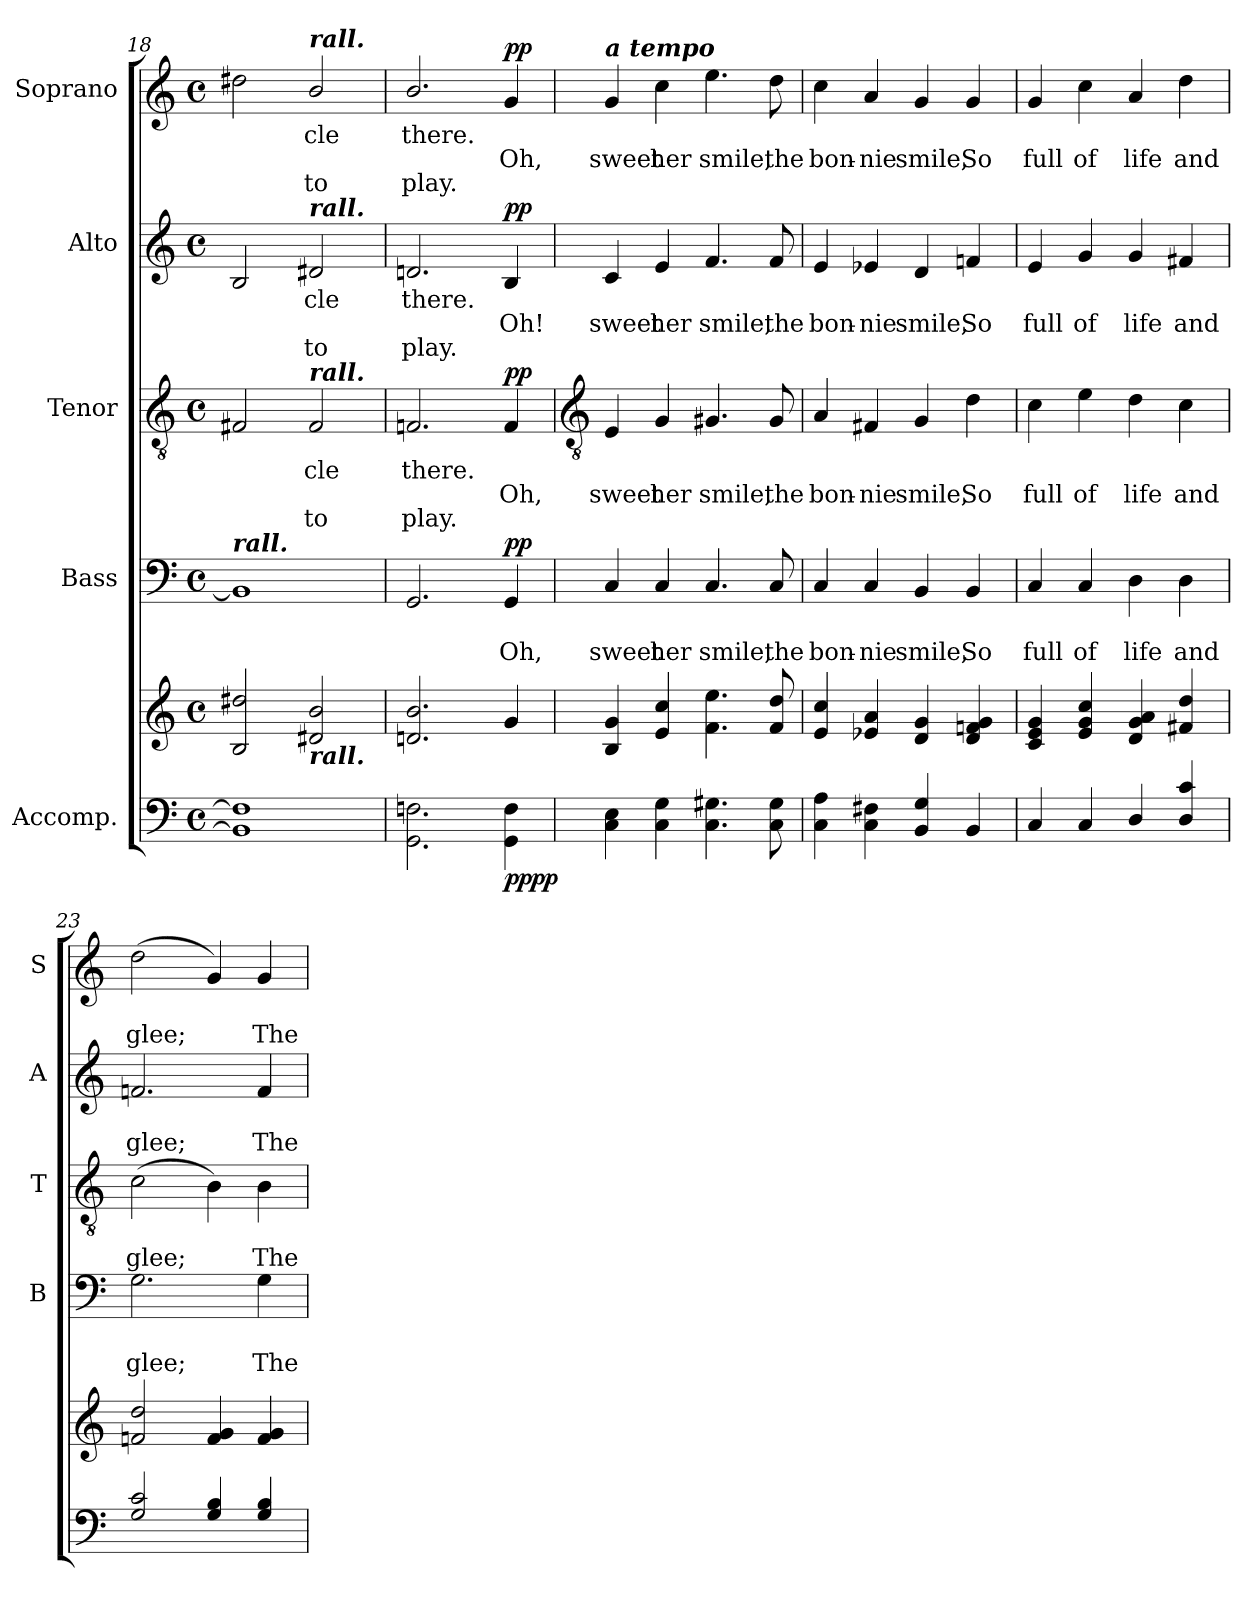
**kern	**kern	**dynam	**kern	**text	**text	**dynam	**kern	**text	**text	**text	**dynam	**kern	**text	**text	**text	**dynam	**kern	**text	**text	**text	**dynam
*part5	*part5	*part5	*part4	*part4	*part4	*part4	*part3	*part3	*part3	*part3	*part3	*part2	*part2	*part2	*part2	*part2	*part1	*part1	*part1	*part1	*part1
*staff6	*staff5	*staff5/6	*staff4	*staff4	*staff4	*staff4	*staff3	*staff3	*staff3	*staff3	*staff3	*staff2	*staff2	*staff2	*staff2	*staff2	*staff1	*staff1	*staff1	*staff1	*staff1
*I"Accomp.	*	*	*I"Bass	*	*	*	*I"Tenor	*	*	*	*	*I"Alto	*	*	*	*	*I"Soprano	*	*	*	*
*	*	*	*I'B	*	*	*	*I'T	*	*	*	*	*I'A	*	*	*	*	*I'S	*	*	*	*
*clefF4	*clefG2	*	*clefF4	*	*	*	*clefGv2	*	*	*	*	*clefG2	*	*	*	*	*clefG2	*	*	*	*
*k[]	*k[]	*	*k[]	*	*	*	*k[]	*	*	*	*	*k[]	*	*	*	*	*k[]	*	*	*	*
*C:	*C:	*	*C:	*	*	*	*C:	*	*	*	*	*C:	*	*	*	*	*C:	*	*	*	*
*M4/4	*M4/4	*	*M4/4	*	*	*	*M4/4	*	*	*	*	*M4/4	*	*	*	*	*M4/4	*	*	*	*
*met(c)	*met(c)	*	*met(c)	*	*	*	*met(c)	*	*	*	*	*met(c)	*	*	*	*	*met(c)	*	*	*	*
=18	=18	=18	=18	=18	=18	=18	=18	=18	=18	=18	=18	=18	=18	=18	=18	=18	=18	=18	=18	=18	=18
*^	*	*	*	*	*	*	*	*	*	*	*	*	*	*	*	*	*	*	*	*	*
!	!	!	!	!LO:TX:a:Bi:t=rall.	!	!	!	!	!	!	!	!	!	!	!	!	!	!	!	!	!	!
1ryy	1BB\] 1F#\]	2B 2dd#X	.	1BB]	.	.	.	2F#X	.	.	.	.	2B	.	.	.	.	2dd#X	.	.	.	.
!	!	!	!	!	!	!	!	!	!	!	!	!	!	!	!	!	!	!LO:TX:a:Bi:t=rall.	!	!	!	!
!	!	!	!	!	!	!	!	!	!	!	!	!	!LO:TX:a:Bi:t=rall.	!	!	!	!	!	!	!	!	!
!	!	!	!	!	!	!	!	!LO:TX:a:Bi:t=rall.	!	!	!	!	!	!	!	!	!	!	!	!	!	!
!	!	!LO:TX:b:Bi:t=rall.	!	!	!	!	!	!	!	!	!	!	!	!	!	!	!	!	!	!	!	!
!	!	!	!	!	!	!	!	!	!LO:LY:b	!	!LO:LY:b	!	!	!LO:LY:b	!	!LO:LY:b	!	!	!LO:LY:b	!	!LO:LY:b	!
.	.	2d#X 2b	.	.	.	.	.	2F#	cle	.	to	.	2d#X	cle	.	to	.	2b/	cle	.	to	.
=19	=19	=19	=19	=19	=19	=19	=19	=19	=19	=19	=19	=19	=19	=19	=19	=19	=19	=19	=19	=19	=19	=19
!	!	!	!	!	!	!	!	!	!LO:LY:b	!	!LO:LY:b	!	!	!LO:LY:b	!	!LO:LY:b	!	!	!LO:LY:b	!	!LO:LY:b	!
1ryy	2.GG\ 2.Fn\	2.dn 2.b	.	2.GG	.	.	.	2.Fn	there.	.	play.	.	2.dn	there.	.	play.	.	2.b/	there.	.	play.	.
!	!	!	!LO:DY:b=2	!	!	!LO:LY:b	!	!	!	!LO:LY:b	!	!	!	!	!LO:LY:b	!	!	!	!	!LO:LY:b	!	!
!	!	!	!LO:DY:n=1:b	!	!	!	!LO:DY:b	!	!	!	!	!LO:DY:b	!	!	!	!	!LO:DY:b	!	!	!	!	!LO:DY:b
.	4GG\ 4F\	4g	pp pp	4GG	.	Oh,	pp	4F	.	Oh,	.	pp	4B	.	Oh!	.	pp	4g	.	Oh,	.	pp
!!LO:LB:g=z
=20	=20	=20	=20	=20	=20	=20	=20	=20	=20	=20	=20	=20	=20	=20	=20	=20	=20	=20	=20	=20	=20	=20
*	*	*	*	*	*	*	*	*clefGv2	*	*	*	*	*	*	*	*	*	*	*	*	*	*
!	!	!	!	!	!	!	!	!	!	!	!	!	!	!	!	!	!	!LO:TX:a:Bi:t=a tempo	!	!	!	!
!	!	!	!	!	!	!LO:LY:b	!	!	!	!LO:LY:b	!	!	!	!	!LO:LY:b	!	!	!	!	!LO:LY:b	!	!
4C\ 4E\	1ryy	4B 4g	.	4C/	.	sweet	.	4E	.	sweet	.	.	4c	.	sweet	.	.	4g	.	sweet	.	.
!	!	!	!	!	!	!LO:LY:b	!	!	!	!LO:LY:b	!	!	!	!	!LO:LY:b	!	!	!	!	!LO:LY:b	!	!
4C\ 4G\	.	4e 4cc	.	4C/	.	her	.	4G	.	her	.	.	4e	.	her	.	.	4cc	.	her	.	.
!	!	!	!	!	!	!LO:LY:b	!	!	!	!LO:LY:b	!	!	!	!	!LO:LY:b	!	!	!	!	!LO:LY:b	!	!
4.C\ 4.G#X\	.	4.f 4.ee	.	4.C/	.	smile,	.	4.G#X	.	smile,	.	.	4.f	.	smile,	.	.	4.ee	.	smile,	.	.
!	!	!	!	!	!	!LO:LY:b	!	!	!	!LO:LY:b	!	!	!	!	!LO:LY:b	!	!	!	!	!LO:LY:b	!	!
8C\ 8G#\	.	8f 8dd	.	8C/	.	the	.	8G#	.	the	.	.	8f	.	the	.	.	8dd	.	the	.	.
=21	=21	=21	=21	=21	=21	=21	=21	=21	=21	=21	=21	=21	=21	=21	=21	=21	=21	=21	=21	=21	=21	=21
!	!	!	!	!	!	!LO:LY:b	!	!	!	!LO:LY:b	!	!	!	!	!LO:LY:b	!	!	!	!	!LO:LY:b	!	!
4C\ 4A\	1ryy	4e 4cc	.	4C/	.	bon-	.	4A/	.	bon-	.	.	4e	.	bon-	.	.	4cc	.	bon-	.	.
!	!	!	!	!	!	!LO:LY:b	!	!	!	!LO:LY:b	!	!	!	!	!LO:LY:b	!	!	!	!	!LO:LY:b	!	!
4C\ 4F#X\	.	4e-X/ 4a/	.	4C/	.	-nie	.	4F#X	.	-nie	.	.	4e-X	.	-nie	.	.	4a/	.	-nie	.	.
!	!	!	!	!	!	!LO:LY:b	!	!	!	!LO:LY:b	!	!	!	!	!LO:LY:b	!	!	!	!	!LO:LY:b	!	!
4BB 4G	.	4d 4g	.	4BB	.	smile,	.	4G	.	smile,	.	.	4d	.	smile,	.	.	4g	.	smile,	.	.
!	!	!	!	!	!	!LO:LY:b	!	!	!	!LO:LY:b	!	!	!	!	!LO:LY:b	!	!	!	!	!LO:LY:b	!	!
4BB	.	4d 4fn 4g	.	4BB	.	So	.	4d	.	So	.	.	4fn	.	So	.	.	4g	.	So	.	.
=22	=22	=22	=22	=22	=22	=22	=22	=22	=22	=22	=22	=22	=22	=22	=22	=22	=22	=22	=22	=22	=22	=22
!	!	!	!	!	!	!LO:LY:b	!	!	!	!LO:LY:b	!	!	!	!	!LO:LY:b	!	!	!	!	!LO:LY:b	!	!
4C	1ryy	4c 4e 4g	.	4C	.	full	.	4c	.	full	.	.	4e	.	full	.	.	4g	.	full	.	.
!	!	!	!	!	!	!LO:LY:b	!	!	!	!LO:LY:b	!	!	!	!	!LO:LY:b	!	!	!	!	!LO:LY:b	!	!
4C	.	4e 4g 4cc	.	4C	.	of	.	4e	.	of	.	.	4g	.	of	.	.	4cc	.	of	.	.
!	!	!	!	!	!	!LO:LY:b	!	!	!	!LO:LY:b	!	!	!	!	!LO:LY:b	!	!	!	!	!LO:LY:b	!	!
4D	.	4d 4g 4a	.	4D	.	life	.	4d	.	life	.	.	4g	.	life	.	.	4a	.	life	.	.
!	!	!	!	!	!	!LO:LY:b	!	!	!	!LO:LY:b	!	!	!	!	!LO:LY:b	!	!	!	!	!LO:LY:b	!	!
4D 4c	.	4f#X 4dd	.	4D	.	and	.	4c	.	and	.	.	4f#X	.	and	.	.	4dd	.	and	.	.
=23	=23	=23	=23	=23	=23	=23	=23	=23	=23	=23	=23	=23	=23	=23	=23	=23	=23	=23	=23	=23	=23	=23
!	!	!	!	!	!	!LO:LY:b	!	!	!	!LO:LY:b	!	!	!	!	!LO:LY:b	!	!	!	!	!LO:LY:b	!	!
2G 2c	1ryy	2fn 2dd	.	2.G	.	glee;	.	(>2c	.	glee;	.	.	2.fn	.	glee;	.	.	(<2dd	.	glee;	.	.
4G 4B	.	4f 4g	.	.	.	.	.	4B)	.	.	.	.	.	.	.	.	.	4g)	.	.	.	.
!	!	!	!	!	!	!LO:LY:b	!	!	!	!LO:LY:b	!	!	!	!	!LO:LY:b	!	!	!	!	!LO:LY:b	!	!
4G 4B	.	4f 4g	.	4G	.	The	.	4B	.	The	.	.	4f	.	The	.	.	4g	.	The	.	.
*v	*v	*	*	*	*	*	*	*	*	*	*	*	*	*	*	*	*	*	*	*	*	*
=	=	=	=	=	=	=	=	=	=	=	=	=	=	=	=	=	=	=	=	=	=
*-	*-	*-	*-	*-	*-	*-	*-	*-	*-	*-	*-	*-	*-	*-	*-	*-	*-	*-	*-	*-	*-
